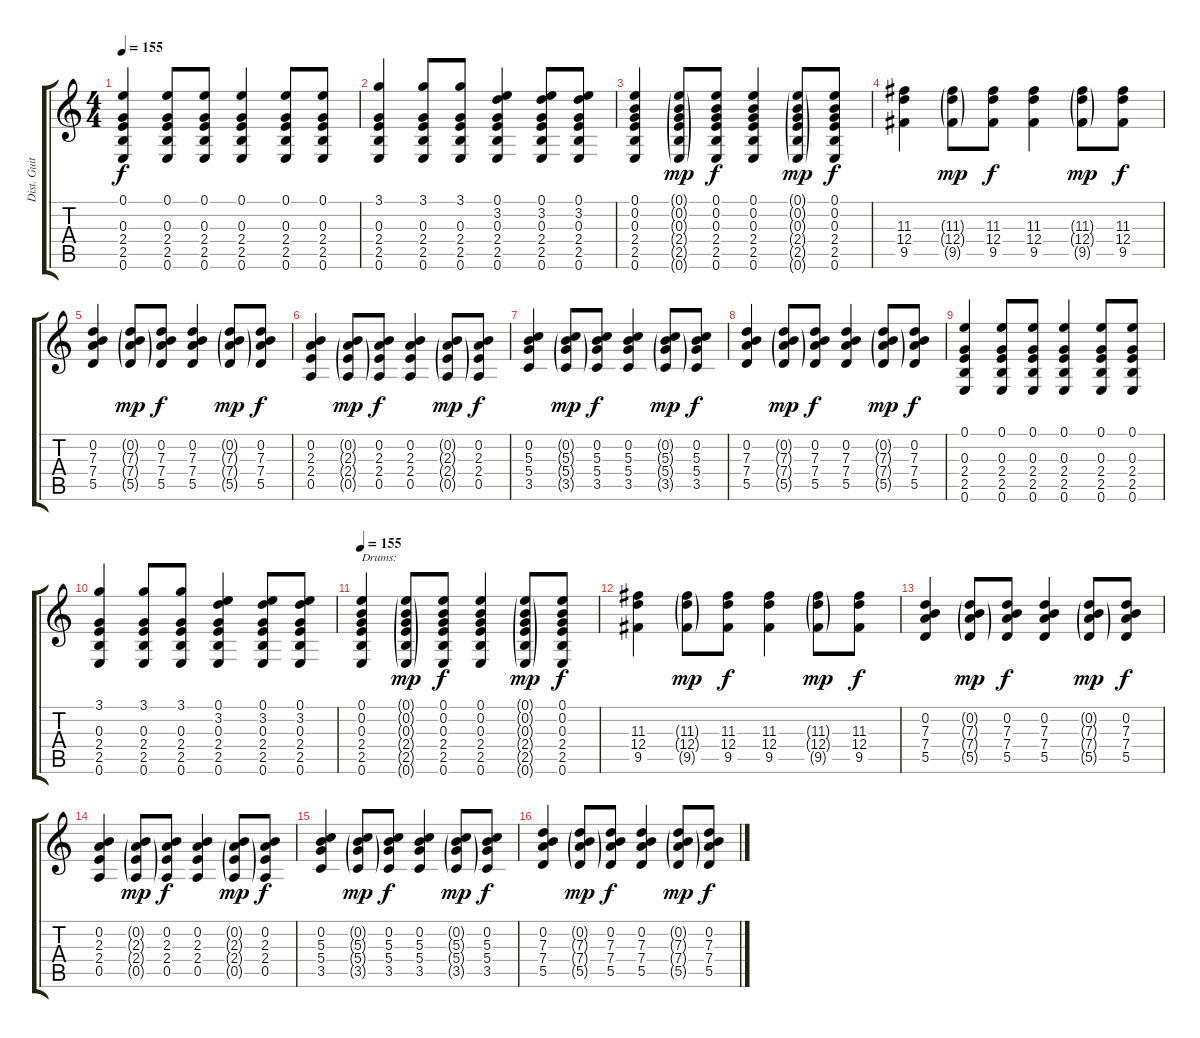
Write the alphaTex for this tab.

\track ("Dist. Guitar 1" "Dist. Guit") {instrument distortionguitar}
\staff {score tabs}
\tuning (E4 B3 G3 D3 A2 E2) {hide}
\ts (4 4)
\tempo 155
\clef g2
\ks c
(0.1 0.3 2.4 2.5 0.6).4{dy f} (0.1 0.3 2.4 2.5 0.6).8 (0.1 0.3 2.4 2.5 0.6).8 (0.1 0.3 2.4 2.5 0.6).4 (0.1 0.3 2.4 2.5 0.6).8 (0.1 0.3 2.4 2.5 0.6).8 |
(3.1 0.3 2.4 2.5 0.6).4 (3.1 0.3 2.4 2.5 0.6).8 (3.1 0.3 2.4 2.5 0.6).8 (0.1 3.2 0.3 2.4 2.5 0.6).4 (0.1 3.2 0.3 2.4 2.5 0.6).8 (0.1 3.2 0.3 2.4 2.5 0.6).8 |
(0.1 0.2 0.3 2.4 2.5 0.6).4 (0.1{g} 0.2{g} 0.3{g} 2.4{g} 2.5{g} 0.6{g}).8{dy mp} (0.1 0.2 0.3 2.4 2.5 0.6).8{dy f} (0.1 0.2 0.3 2.4 2.5 0.6).4 (0.1{g} 0.2{g} 0.3{g} 2.4{g} 2.5{g} 0.6{g}).8{dy mp} (0.1 0.2 0.3 2.4 2.5 0.6).8{dy f} |
(11.3 12.4 9.5).4 (11.3{g} 12.4{g} 9.5{g}).8{dy mp} (11.3 12.4 9.5).8{dy f} (11.3 12.4 9.5).4 (11.3{g} 12.4{g} 9.5{g}).8{dy mp} (11.3 12.4 9.5).8{dy f} |
(0.2 7.3 7.4 5.5).4 (0.2{g} 7.3{g} 7.4{g} 5.5{g}).8{dy mp} (0.2 7.3 7.4 5.5).8{dy f} (0.2 7.3 7.4 5.5).4 (0.2{g} 7.3{g} 7.4{g} 5.5{g}).8{dy mp} (0.2 7.3 7.4 5.5).8{dy f} |
(0.2 2.3 2.4 0.5).4 (0.2{g} 2.3{g} 2.4{g} 0.5{g}).8{dy mp} (0.2 2.3 2.4 0.5).8{dy f} (0.2 2.3 2.4 0.5).4 (0.2{g} 2.3{g} 2.4{g} 0.5{g}).8{dy mp} (0.2 2.3 2.4 0.5).8{dy f} |
(0.2 5.3 5.4 3.5).4 (0.2{g} 5.3{g} 5.4{g} 3.5{g}).8{dy mp} (0.2 5.3 5.4 3.5).8{dy f} (0.2 5.3 5.4 3.5).4 (0.2{g} 5.3{g} 5.4{g} 3.5{g}).8{dy mp} (0.2 5.3 5.4 3.5).8{dy f} |
(0.2 7.3 7.4 5.5).4 (0.2{g} 7.3{g} 7.4{g} 5.5{g}).8{dy mp} (0.2 7.3 7.4 5.5).8{dy f} (0.2 7.3 7.4 5.5).4 (0.2{g} 7.3{g} 7.4{g} 5.5{g}).8{dy mp} (0.2 7.3 7.4 5.5).8{dy f} |
(0.1 0.3 2.4 2.5 0.6).4 (0.1 0.3 2.4 2.5 0.6).8 (0.1 0.3 2.4 2.5 0.6).8 (0.1 0.3 2.4 2.5 0.6).4 (0.1 0.3 2.4 2.5 0.6).8 (0.1 0.3 2.4 2.5 0.6).8 |
(3.1 0.3 2.4 2.5 0.6).4 (3.1 0.3 2.4 2.5 0.6).8 (3.1 0.3 2.4 2.5 0.6).8 (0.1 3.2 0.3 2.4 2.5 0.6).4 (0.1 3.2 0.3 2.4 2.5 0.6).8 (0.1 3.2 0.3 2.4 2.5 0.6).8 |
\tempo 155
(0.1 0.2 0.3 2.4 2.5 0.6).4{txt "Drums:" volume 10 instrument electricguitarjazz} (0.1{g} 0.2{g} 0.3{g} 2.4{g} 2.5{g} 0.6{g}).8{dy mp} (0.1 0.2 0.3 2.4 2.5 0.6).8{dy f} (0.1 0.2 0.3 2.4 2.5 0.6).4 (0.1{g} 0.2{g} 0.3{g} 2.4{g} 2.5{g} 0.6{g}).8{dy mp} (0.1 0.2 0.3 2.4 2.5 0.6).8{dy f} |
(11.3 12.4 9.5).4 (11.3{g} 12.4{g} 9.5{g}).8{dy mp} (11.3 12.4 9.5).8{dy f} (11.3 12.4 9.5).4 (11.3{g} 12.4{g} 9.5{g}).8{dy mp} (11.3 12.4 9.5).8{dy f} |
(0.2 7.3 7.4 5.5).4 (0.2{g} 7.3{g} 7.4{g} 5.5{g}).8{dy mp} (0.2 7.3 7.4 5.5).8{dy f} (0.2 7.3 7.4 5.5).4 (0.2{g} 7.3{g} 7.4{g} 5.5{g}).8{dy mp} (0.2 7.3 7.4 5.5).8{dy f} |
(0.2 2.3 2.4 0.5).4 (0.2{g} 2.3{g} 2.4{g} 0.5{g}).8{dy mp} (0.2 2.3 2.4 0.5).8{dy f} (0.2 2.3 2.4 0.5).4 (0.2{g} 2.3{g} 2.4{g} 0.5{g}).8{dy mp} (0.2 2.3 2.4 0.5).8{dy f} |
(0.2 5.3 5.4 3.5).4 (0.2{g} 5.3{g} 5.4{g} 3.5{g}).8{dy mp} (0.2 5.3 5.4 3.5).8{dy f} (0.2 5.3 5.4 3.5).4 (0.2{g} 5.3{g} 5.4{g} 3.5{g}).8{dy mp} (0.2 5.3 5.4 3.5).8{dy f} |
(0.2 7.3 7.4 5.5).4 (0.2{g} 7.3{g} 7.4{g} 5.5{g}).8{dy mp} (0.2 7.3 7.4 5.5).8{dy f} (0.2 7.3 7.4 5.5).4 (0.2{g} 7.3{g} 7.4{g} 5.5{g}).8{dy mp} (0.2 7.3 7.4 5.5).8{dy f}
